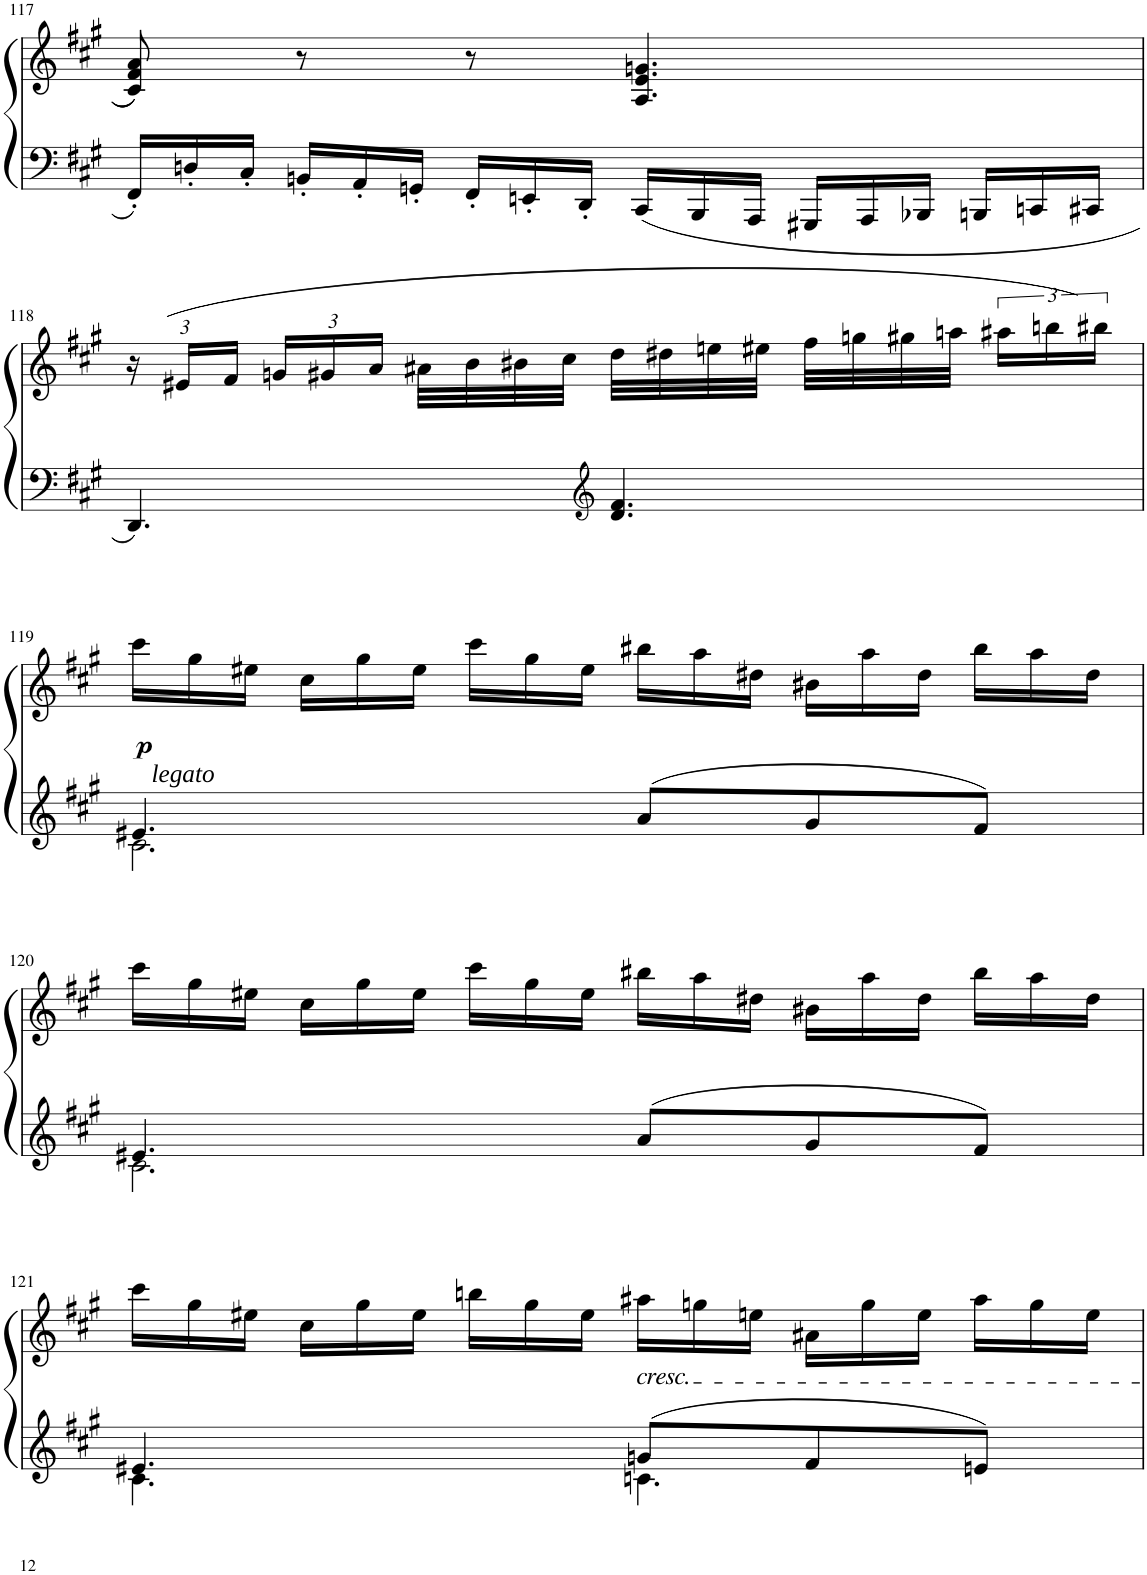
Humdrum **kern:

**kern	**kern	**dynam
*part1	*part1	*part1
*staff2	*staff1	*staff1/2
*I"Piano	*	*
*I'Pno.	*	*
!!LO:PB:g=z
*clefF4	*clefG2	*
*k[f#c#g#]	*k[f#c#g#]	*
*M6/8	*M6/8	*
*Xbrackettup	*	*
=117	=117	=117
24FF#'/LL	8c#/ 8f#/ 8a/	.
24Dn'/	.	.
24C#'/JJ	.	.
24BBn'/LL	8r	.
24AA'/	.	.
24GGn'/JJ	.	.
24FF#'/LL	8r	.
24EEn'/	.	.
24DD'/JJ	.	.
24CC#/LL	4.A/ 4.e/ 4.gn/	.
24BBB/	.	.
24AAA/JJ	.	.
24GGG#X/LL	.	.
24AAA/	.	.
24BBB-X/JJ	.	.
24BBBn/LL	.	.
24CCn/	.	.
24CC#X/JJ	.	.
!!LO:LB:g=z
=118	=118	=118
*	*Xbrackettup	*
4.DD/	24r	.
.	(24e#X/LL	.
.	24f#/JJ	.
.	24gn/LL	.
.	24g#X/	.
.	24a/JJ	.
.	32a#X\LLL	.
.	32b\	.
.	32b#X\	.
.	32cc#\JJJ	.
*clefG2	*	*
4.d/ 4.f#/	32dd\LLL	.
.	32dd#X\	.
.	32een\	.
.	32ee#X\JJJ	.
.	32ff#\LLL	.
.	32ggn\	.
.	32gg#X\	.
.	32aan\JJJ	.
*	*brackettup	*
.	24aa#X\LL	.
.	24bbn\	.
.	24bb#X\JJ)	.
!!LO:LB:g=z
=119	=119	=119
*^	*	*
*	*	*Xbrackettup	*
!	!	!LO:TX:b:i:t=legato	!
!	!	!	!LO:DY:b
4.e#X/	2.c#\	(24ccc#\LL	p
.	.	24gg#\	.
.	.	24ee#X\JJ	.
.	.	24cc#\LL	.
.	.	24gg#\	.
.	.	24ee#\JJ	.
.	.	24ccc#\LL	.
.	.	24gg#\	.
.	.	24ee#\JJ	.
8a/L	.	24bb#X\LL	.
.	.	24aa\	.
.	.	24dd#X\JJ	.
8g#/	.	24b#X\LL	.
.	.	24aa\	.
.	.	24dd#\JJ	.
8f#/J	.	24bb#\LL	.
.	.	24aa\	.
.	.	24dd#\JJ)	.
!!LO:LB:g=z
=120	=120	=120	=120
4.e#X/	2.c#\	(24ccc#\LL	.
.	.	24gg#\	.
.	.	24ee#X\JJ	.
.	.	24cc#\LL	.
.	.	24gg#\	.
.	.	24ee#\JJ	.
.	.	24ccc#\LL	.
.	.	24gg#\	.
.	.	24ee#\JJ	.
8a/L	.	24bb#X\LL	.
.	.	24aa\	.
.	.	24dd#X\JJ	.
8g#/	.	24b#X\LL	.
.	.	24aa\	.
.	.	24dd#\JJ	.
8f#/J	.	24bb#\LL	.
.	.	24aa\	.
.	.	24dd#\JJ)	.
!!LO:LB:g=z
=121	=121	=121	=121
4.e#X/	4.c#\	(24ccc#\LL	.
.	.	24gg#\	.
.	.	24ee#X\JJ	.
.	.	24cc#\LL	.
.	.	24gg#\	.
.	.	24ee#\JJ	.
.	.	24bbn\LL	.
.	.	24gg#\	.
.	.	24ee#\JJ	.
!	!	!LO:TX:b:i:t=cresc.	!
8gn/L	4.cn\	24aa#X\LL	.
.	.	24ggn\	.
.	.	24een\JJ	.
8f#/	.	24a#X\LL	.
.	.	24gg\	.
.	.	24ee\JJ	.
8en/J	.	24aa#\LL	.
.	.	24gg\	.
.	.	24ee\JJ)	.
*v	*v	*	*
=	=	=
*-	*-	*-
